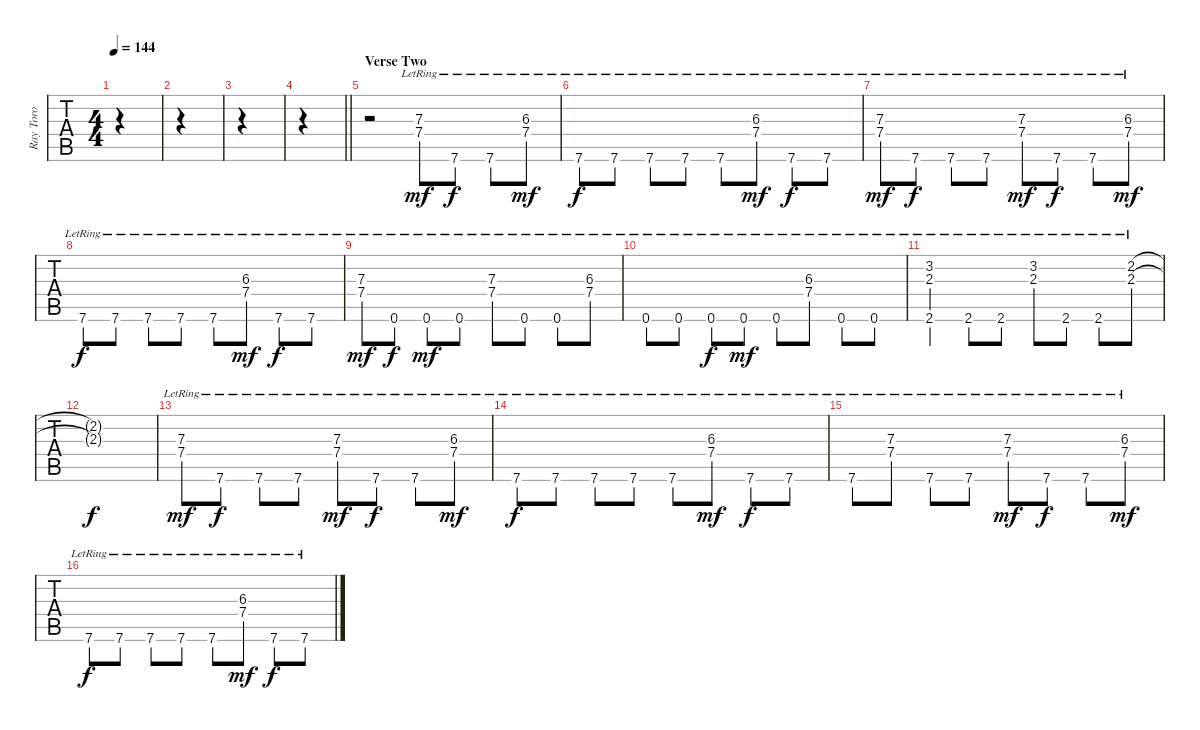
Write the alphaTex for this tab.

\track ("Ray Toro" "Ray Toro") {instrument electricguitarclean}
\staff {tabs}
\tuning (E4 B3 G3 D3 A2 E2) {hide}
\ts (4 4)
\section ("" "")
\tempo 144
\clef g2
\ks c
|
|
|
\barLineRight lightlight
|
\section ("" "Verse Two")
r.2 (7.3{lr} 7.4{lr}).8{dy mf} 7.6{lr}.8{dy f} 7.6{lr}.8 (6.3{lr} 7.4{lr}).8{dy mf} |
7.6{lr}.8{dy f} 7.6{lr}.8 7.6{lr}.8 7.6{lr}.8 7.6{lr}.8 (6.3{lr} 7.4{lr}).8{dy mf} 7.6{lr}.8{dy f} 7.6{lr}.8 |
(7.3{lr} 7.4{lr}).8{dy mf} 7.6{lr}.8{dy f} 7.6{lr}.8 7.6{lr}.8 (7.3{lr} 7.4{lr}).8{dy mf} 7.6{lr}.8{dy f} 7.6{lr}.8 (6.3{lr} 7.4{lr}).8{dy mf} |
7.6{lr}.8{dy f} 7.6{lr}.8 7.6{lr}.8 7.6{lr}.8 7.6{lr}.8 (6.3{lr} 7.4{lr}).8{dy mf} 7.6{lr}.8{dy f} 7.6{lr}.8 |
(7.3{lr} 7.4{lr}).8{dy mf} 0.6{lr}.8{dy f} 0.6{lr}.8{dy mf} 0.6{lr}.8 (7.3{lr} 7.4{lr}).8 0.6{lr}.8 0.6{lr}.8 (6.3{lr} 7.4{lr}).8 |
0.6{lr}.8 0.6{lr}.8 0.6{lr}.8{dy f} 0.6{lr}.8{dy mf} 0.6{lr}.8 (6.3{lr} 7.4{lr}).8 0.6{lr}.8 0.6{lr}.8 |
(3.2{lr} 2.3{lr} 2.6{lr}).4 2.6{lr}.8 2.6{lr}.8 (3.2{lr} 2.3{lr}).8 2.6{lr}.8 2.6{lr}.8 (2.2{lr} 2.3{lr}).8 |
(2.2{t} 2.3{t}).1{dy f} |
(7.3{lr} 7.4{lr}).8{dy mf} 7.6{lr}.8{dy f} 7.6{lr}.8 7.6{lr}.8 (7.3{lr} 7.4{lr}).8{dy mf} 7.6{lr}.8{dy f} 7.6{lr}.8 (6.3{lr} 7.4{lr}).8{dy mf} |
7.6{lr}.8{dy f} 7.6{lr}.8 7.6{lr}.8 7.6{lr}.8 7.6{lr}.8 (6.3{lr} 7.4{lr}).8{dy mf} 7.6{lr}.8{dy f} 7.6{lr}.8 |
7.6{lr}.8 (7.3{lr} 7.4{lr}).8 7.6{lr}.8 7.6{lr}.8 (7.3{lr} 7.4{lr}).8{dy mf} 7.6{lr}.8{dy f} 7.6{lr}.8 (6.3{lr} 7.4{lr}).8{dy mf} |
7.6{lr}.8{dy f} 7.6{lr}.8 7.6{lr}.8 7.6{lr}.8 7.6{lr}.8 (6.3{lr} 7.4{lr}).8{dy mf} 7.6{lr}.8{dy f} 7.6{lr}.8
